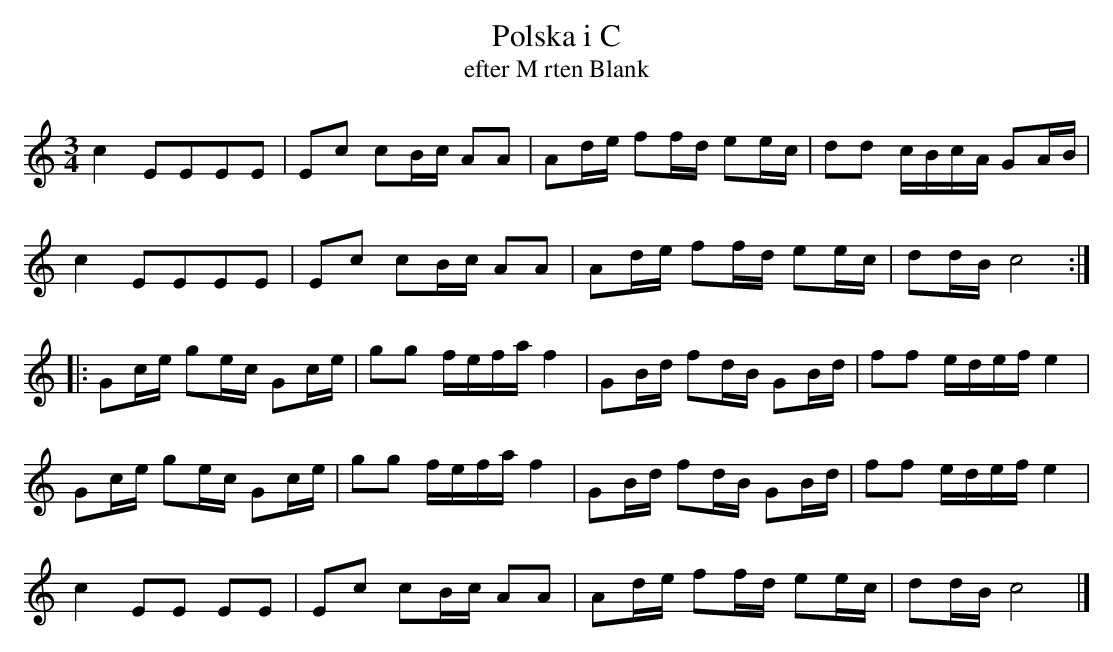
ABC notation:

X:1
T:Polska i C
T:efter M rten Blank
M:3/4
L:1/16
K:C
c4 E2E2E2E2 | E2c2 c2Bc A2A2 | A2de f2fd e2ec | d2d2 cBcA G2AB |
c4 E2E2E2E2 | E2c2 c2Bc A2A2 | A2de f2fd e2ec | d2dB c8 ::
G2ce g2ec G2ce | g2g2 fefa f4 | G2Bd f2dB G2Bd | f2f2 edef e4 |
G2ce g2ec G2ce | g2g2 fefa f4 | G2Bd f2dB G2Bd | f2f2 edef e4 |
c4 E2E2 E2E2 | E2c2 c2Bc A2A2 | A2de f2fd e2ec | d2dB c8 |]
